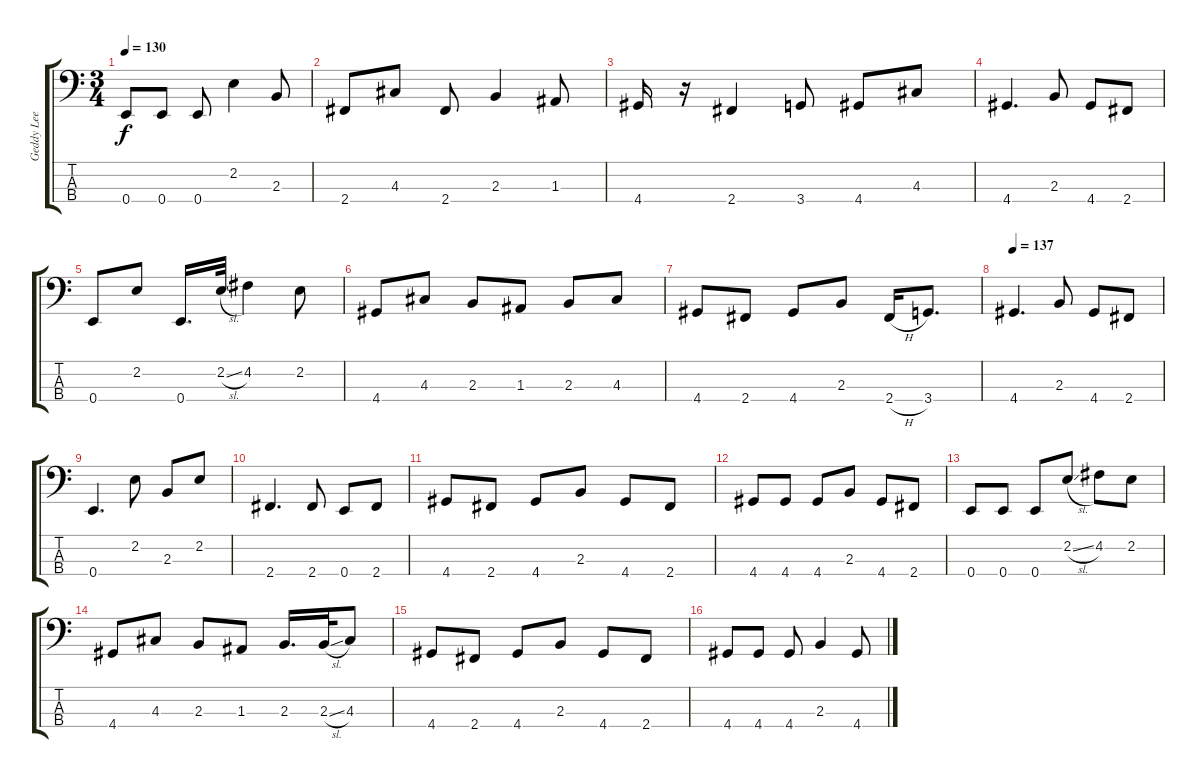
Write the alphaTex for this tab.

\track ("Geddy Lee" "Geddy Lee") {mute instrument electricbassfinger}
\staff {score tabs}
\tuning (G2 D2 A1 E1) {hide}
\ts (3 4)
\tempo 130
\clef f4
\ks c
0.4.8{dy f} 0.4.8 0.4.8 2.2.4 2.3.8 |
2.4.8 4.3.8 2.4.8 2.3.4 1.3.8 |
4.4.16 r.16 2.4.4 3.4.8 4.4.8 4.3.8 |
4.4.4{d} 2.3.8 4.4.8 2.4.8 |
0.4.8 2.2.8 0.4.16{d} 2.2{sl}.32 4.2.4 2.2.8 |
4.4.8 4.3.8 2.3.8 1.3.8 2.3.8 4.3.8 |
4.4.8 2.4.8 4.4.8 2.3.8 2.4{h}.16 3.4.8{d} |
\tempo 137
4.4.4{d} 2.3.8 4.4.8 2.4.8 |
0.4.4{d} 2.2.8 2.3.8 2.2.8 |
2.4.4{d} 2.4.8 0.4.8 2.4.8 |
4.4.8 2.4.8 4.4.8 2.3.8 4.4.8 2.4.8 |
4.4.8 4.4.8 4.4.8 2.3.8 4.4.8 2.4.8 |
0.4.8 0.4.8 0.4.8 2.2{sl}.8 4.2.8 2.2.8 |
4.4.8 4.3.8 2.3.8 1.3.8 2.3.16{d} 2.3{sl}.32 4.3.8 |
4.4.8 2.4.8 4.4.8 2.3.8 4.4.8 2.4.8 |
4.4.8 4.4.8 4.4.8 2.3.4 4.4.8
